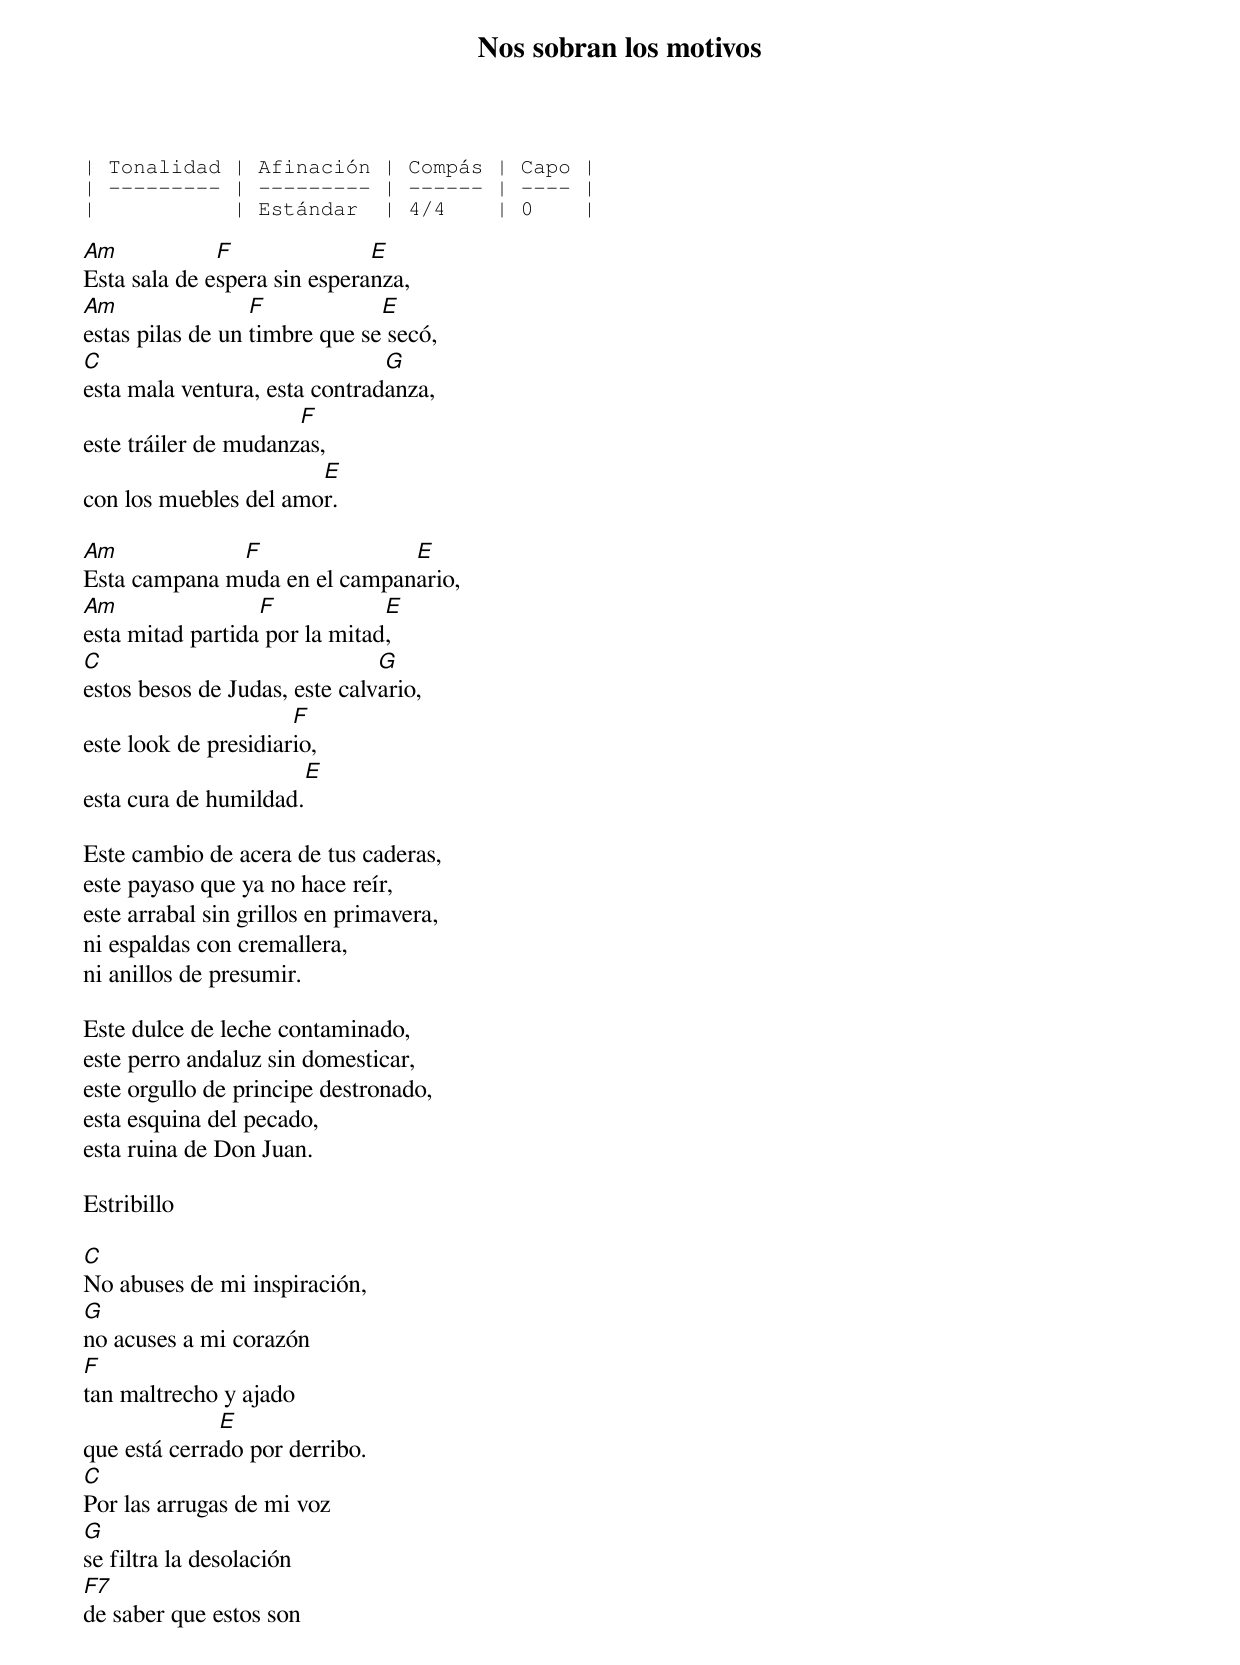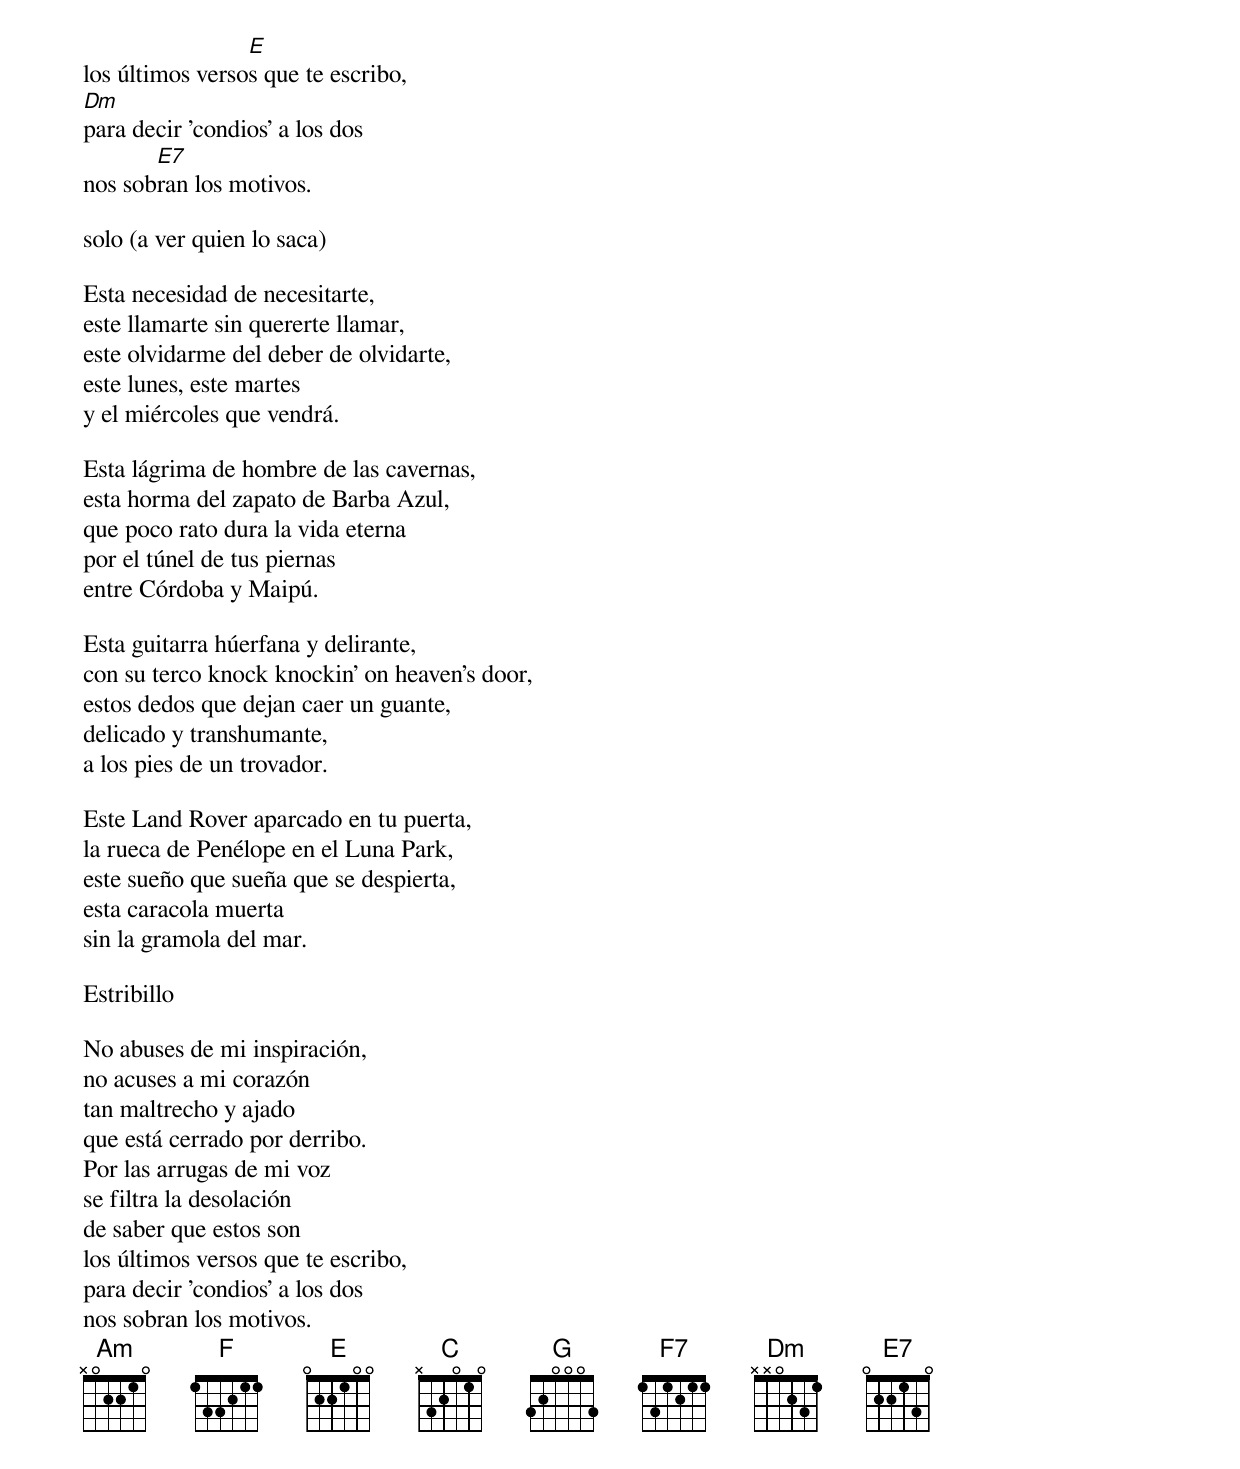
Nos sobran los motivos

| Tonalidad | Afinación | Compás | Capo |
| --------- | --------- | ------ | ---- |
|           | Estándar  | 4/4    | 0    |

Am            F               E
Esta sala de espera sin esperanza,
Am                F            E
estas pilas de un timbre que se secó,
C                              G
esta mala ventura, esta contradanza,
                      F
este tráiler de mudanzas,
                       E
con los muebles del amor.

Am            F               E
Esta campana muda en el campanario,
Am                F            E
esta mitad partida por la mitad,
C                              G
estos besos de Judas, este calvario,
                      F
este look de presidiario,
                       E
esta cura de humildad.

Este cambio de acera de tus caderas,
este payaso que ya no hace reír,
este arrabal sin grillos en primavera,
ni espaldas con cremallera,
ni anillos de presumir.

Este dulce de leche contaminado,
este perro andaluz sin domesticar,
este orgullo de principe destronado,
esta esquina del pecado,
esta ruina de Don Juan.

Estribillo

C
No abuses de mi inspiración,
G
no acuses a mi corazón
F
tan maltrecho y ajado
              E
que está cerrado por derribo.
C
Por las arrugas de mi voz
G
se filtra la desolación
F7
de saber que estos son
                 E
los últimos versos que te escribo,
Dm
para decir 'condios' a los dos
       E7
nos sobran los motivos.

solo (a ver quien lo saca)

Esta necesidad de necesitarte,
este llamarte sin quererte llamar,
este olvidarme del deber de olvidarte,
este lunes, este martes
y el miércoles que vendrá.

Esta lágrima de hombre de las cavernas,
esta horma del zapato de Barba Azul,
que poco rato dura la vida eterna
por el túnel de tus piernas
entre Córdoba y Maipú.

Esta guitarra húerfana y delirante,
con su terco knock knockin' on heaven's door,
estos dedos que dejan caer un guante,
delicado y transhumante,
a los pies de un trovador.

Este Land Rover aparcado en tu puerta,
la rueca de Penélope en el Luna Park,
este sueño que sueña que se despierta,
esta caracola muerta
sin la gramola del mar.

Estribillo

No abuses de mi inspiración,
no acuses a mi corazón
tan maltrecho y ajado
que está cerrado por derribo.
Por las arrugas de mi voz
se filtra la desolación
de saber que estos son
los últimos versos que te escribo,
para decir 'condios' a los dos
nos sobran los motivos.
